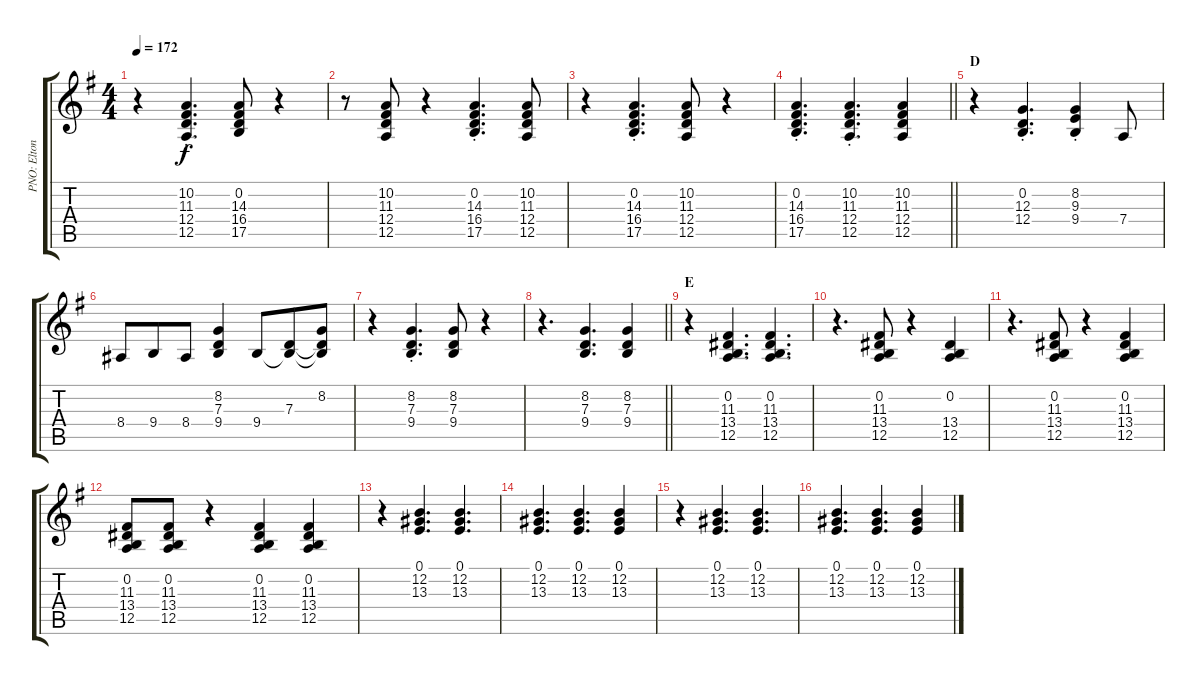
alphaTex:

\track ("PNO: Elton John(RH)" "PNO: Elton") {instrument brightacousticpiano}
\staff {score tabs}
\tuning (E4 B3 G3 D3 A2 E2) {hide}
\ts (4 4)
\tempo 172
\clef g2
\ks g
r.4{dy f} (10.2{st} 11.3{st} 12.4{st} 12.5{st}).4{d} (0.2 14.3 16.4 17.5).8 r.4 |
r.8 (10.2 11.3 12.4 12.5).8 r.4 (0.2{st} 14.3{st} 16.4{st} 17.5{st}).4{d} (10.2 11.3 12.4 12.5).8 |
r.4 (0.2{st} 14.3{st} 16.4{st} 17.5{st}).4{d} (10.2 11.3 12.4 12.5).8 r.4 |
\barLineRight lightlight
(0.2{st} 14.3{st} 16.4{st} 17.5{st}).4{d} (10.2{st} 11.3{st} 12.4{st} 12.5{st}).4{d} (10.2 11.3 12.4 12.5).4 |
\section ("" "D")
r.4 (0.2{st} 12.3{st} 12.4{st}).4{d} (8.2{st} 9.3{st} 9.4{st}).4 7.4.8 |
8.4.8 9.4.8{beam merge} 8.4.8 (8.2 7.3 9.4).4 9.4.8{beam merge} (7.3 9.4{t}).8 (8.2 7.3{t} 9.4{t}).8 |
r.4 (8.2{st} 7.3{st} 9.4{st}).4{d} (8.2 7.3 9.4).8 r.4 |
\barLineRight lightlight
r.4{d} (8.2 7.3 9.4).4{d} (8.2 7.3 9.4).4 |
\section ("" "E")
r.4 (0.2 11.3 13.4 12.5).4{d} (0.2 11.3 13.4 12.5).4{d} |
r.4{d} (0.2 11.3 13.4 12.5).8 r.4 (0.2 13.4 12.5).4 |
r.4{d} (0.2 11.3 13.4 12.5).8 r.4 (0.2 11.3 13.4 12.5).4 |
(0.2 11.3 13.4 12.5).8 (0.2 11.3 13.4 12.5).8 r.4 (0.2 11.3 13.4 12.5).4 (0.2 11.3 13.4 12.5).4 |
r.4 (0.1 12.2 13.3).4{d} (0.1 12.2 13.3).4{d} |
(0.1 12.2 13.3).4{d} (0.1 12.2 13.3).4{d} (0.1 12.2 13.3).4 |
r.4 (0.1 12.2 13.3).4{d} (0.1 12.2 13.3).4{d} |
(0.1 12.2 13.3).4{d} (0.1 12.2 13.3).4{d} (0.1 12.2 13.3).4
